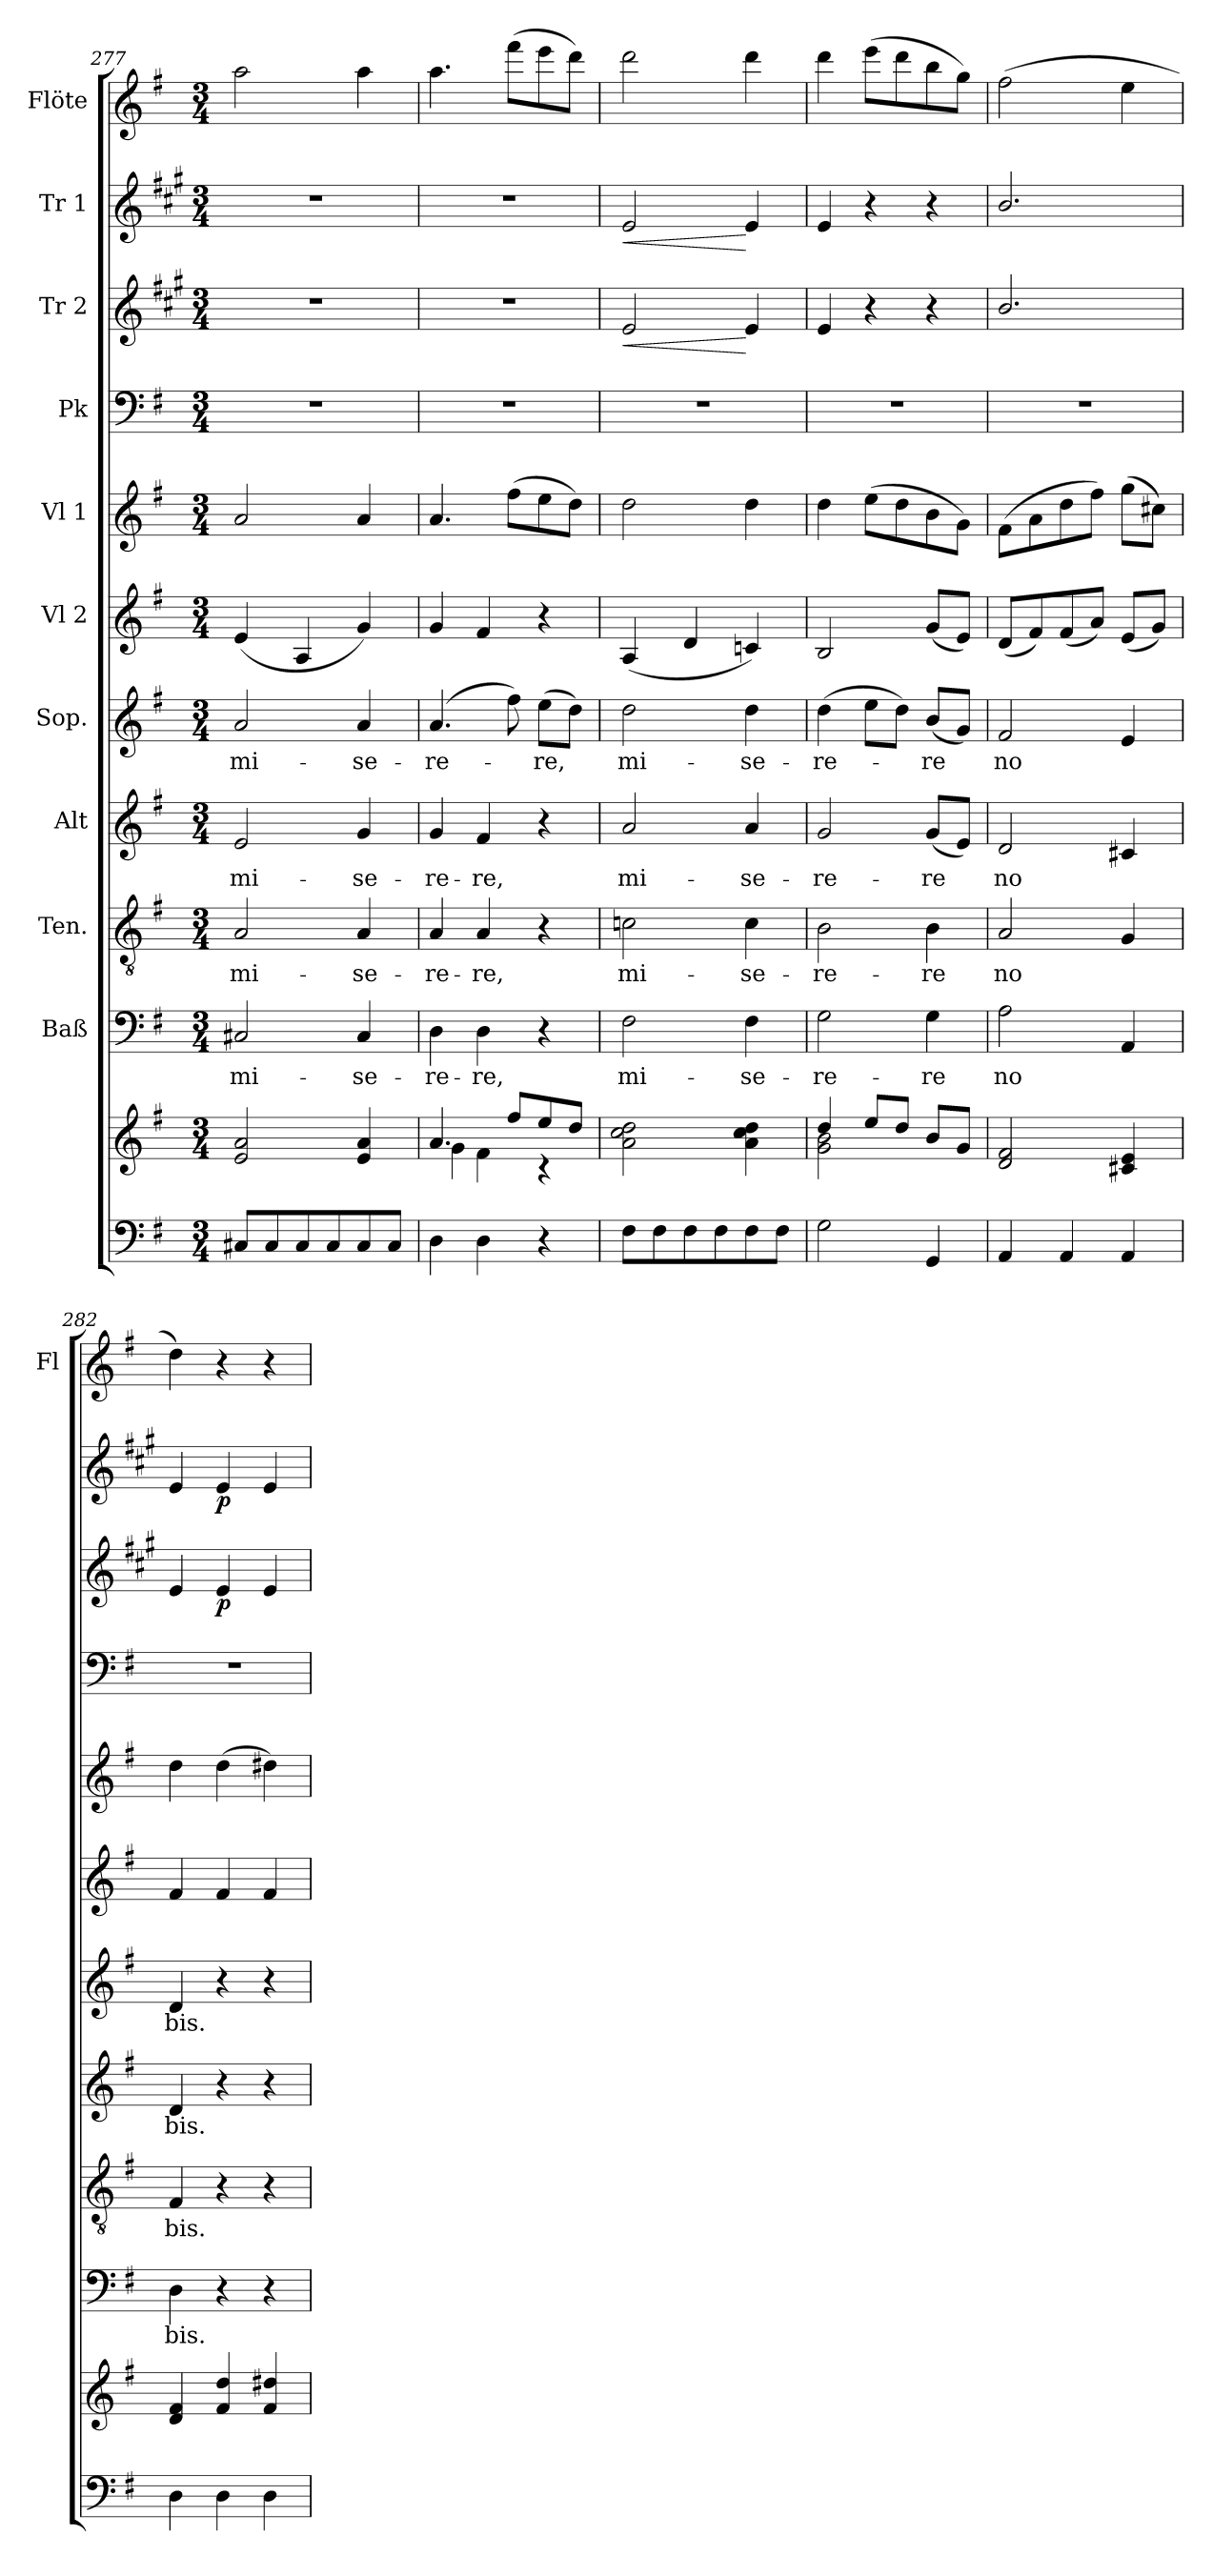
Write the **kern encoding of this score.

**kern	**kern	**kern	**text	**kern	**text	**kern	**text	**kern	**text	**kern	**kern	**kern	**kern	**dynam	**kern	**dynam	**kern
*part11	*part11	*part10	*part10	*part9	*part9	*part8	*part8	*part7	*part7	*part6	*part5	*part4	*part3	*part3	*part2	*part2	*part1
*staff12	*staff11	*staff10	*staff10	*staff9	*staff9	*staff8	*staff8	*staff7	*staff7	*staff6	*staff5	*staff4	*staff3	*staff3	*staff2	*staff2	*staff1
*	*	*I"Baß	*	*I"Ten.	*	*I"Alt	*	*I"Sop.	*	*I"Vl 2	*I"Vl 1	*I"Pk	*I"Tr 2	*	*I"Tr 1	*	*I"Flöte
*	*	*	*	*	*	*	*	*	*	*	*	*	*	*	*	*	*I'Fl
*clefF4	*clefG2	*clefF4	*	*clefGv2	*	*clefG2	*	*clefG2	*	*clefG2	*clefG2	*clefF4	*clefG2	*	*clefG2	*	*clefG2
*	*	*	*	*	*	*	*	*	*	*	*	*	*ITrd1c2	*	*ITrd1c2	*	*
*k[f#]	*k[f#]	*k[f#]	*	*k[f#]	*	*k[f#]	*	*k[f#]	*	*k[f#]	*k[f#]	*k[f#]	*k[f#]	*	*k[f#]	*	*k[f#]
*G:	*G:	*G:	*	*G:	*	*G:	*	*G:	*	*G:	*G:	*G:	*G:	*	*G:	*	*G:
*M3/4	*M3/4	*M3/4	*	*M3/4	*	*M3/4	*	*M3/4	*	*M3/4	*M3/4	*M3/4	*M3/4	*	*M3/4	*	*M3/4
=277	=277	=277	=277	=277	=277	=277	=277	=277	=277	=277	=277	=277	=277	=277	=277	=277	=277
!	!	!	!LO:LY:b	!	!LO:LY:b	!	!LO:LY:b	!	!LO:LY:b	!	!	!	!	!	!	!	!
8C#X/L	2e/ 2a/	2C#X/	mi-	2A/	mi-	2e/	mi-	2a/	mi-	(<4e/	2a/	2.r	2.r	.	2.r	.	2aa\
8C#/	.	.	.	.	.	.	.	.	.	.	.	.	.	.	.	.	.
8C#/	.	.	.	.	.	.	.	.	.	4A/	.	.	.	.	.	.	.
8C#/	.	.	.	.	.	.	.	.	.	.	.	.	.	.	.	.	.
!	!	!	!LO:LY:b	!	!LO:LY:b	!	!LO:LY:b	!	!LO:LY:b	!	!	!	!	!	!	!	!
8C#/	4e/ 4a/	4C#/	-se-	4A/	-se-	4g/	-se-	4a/	-se-	4g/)	4a/	.	.	.	.	.	4aa\
8C#/J	.	.	.	.	.	.	.	.	.	.	.	.	.	.	.	.	.
=278	=278	=278	=278	=278	=278	=278	=278	=278	=278	=278	=278	=278	=278	=278	=278	=278	=278
*	*^	*	*	*	*	*	*	*	*	*	*	*	*	*	*	*	*
!	!	!	!	!LO:LY:b	!	!LO:LY:b	!	!LO:LY:b	!	!LO:LY:b	!	!	!	!	!	!	!	!
4D\	4.a/	4g\	4D\	-re-	4A/	-re-	4g/	-re-	(4.a/	-re-	4g/	4.a/	2.r	2.r	.	2.r	.	4.aa\
!	!	!	!	!LO:LY:b	!	!LO:LY:b	!	!LO:LY:b	!	!	!	!	!	!	!	!	!	!
4D\	.	4f#\	4D\	-re,	4A/	-re,	4f#/	-re,	.	.	4f#/	.	.	.	.	.	.	.
.	8ff#/L	.	.	.	.	.	.	.	8ff#\)	.	.	(>8ff#\L	.	.	.	.	.	(>8fff#\L
!	!	!	!	!	!	!	!	!	!	!LO:LY:b	!	!	!	!	!	!	!	!
4r	8ee/	4rc	4r	.	4r	.	4r	.	(>8ee\L	-re,	4r	8ee\	.	.	.	.	.	8eee\
.	8dd/J	.	.	.	.	.	.	.	8dd\J)	.	.	8dd\J)	.	.	.	.	.	8ddd\J)
*	*v	*v	*	*	*	*	*	*	*	*	*	*	*	*	*	*	*	*
!!LO:PB:g=z
=279	=279	=279	=279	=279	=279	=279	=279	=279	=279	=279	=279	=279	=279	=279	=279	=279	=279
!	!	!	!LO:LY:b	!	!LO:LY:b	!	!LO:LY:b	!	!LO:LY:b	!	!	!	!	!LO:HP:b	!	!LO:HP:b	!
8F#\L	2a\ 2cc\ 2dd\	2F#\	mi-	2cn\	mi-	2a/	mi-	2dd\	mi-	(<4A/	2dd\	2.r	2d/	<	2d/	<	2ddd\
8F#\	.	.	.	.	.	.	.	.	.	.	.	.	.	.	.	.	.
8F#\	.	.	.	.	.	.	.	.	.	4d/	.	.	.	.	.	.	.
8F#\	.	.	.	.	.	.	.	.	.	.	.	.	.	.	.	.	.
!	!	!	!LO:LY:b	!	!LO:LY:b	!	!LO:LY:b	!	!LO:LY:b	!	!	!	!	!	!	!	!
8F#\	4a\ 4cc\ 4dd\	4F#\	-se-	4c\	-se-	4a/	-se-	4dd\	-se-	4cn/)	4dd\	.	4d/	[	4d/	[	4ddd\
8F#\J	.	.	.	.	.	.	.	.	.	.	.	.	.	.	.	.	.
=280	=280	=280	=280	=280	=280	=280	=280	=280	=280	=280	=280	=280	=280	=280	=280	=280	=280
*	*^	*	*	*	*	*	*	*	*	*	*	*	*	*	*	*	*
!	!	!	!	!LO:LY:b	!	!LO:LY:b	!	!LO:LY:b	!	!LO:LY:b	!	!	!	!	!	!	!	!
2G\	4dd/	2g\ 2b\	2G\	-re-	2B\	-re-	2g/	-re-	(>4dd\	-re-	2B/	4dd\	2.r	4d/	.	4d/	.	4ddd\
.	8ee/L	.	.	.	.	.	.	.	8ee\L	.	.	(>8ee\L	.	4r	.	4r	.	(>8eee\L
.	8dd/J	.	.	.	.	.	.	.	8dd\J)	.	.	8dd\	.	.	.	.	.	8ddd\
!	!	!	!	!LO:LY:b	!	!LO:LY:b	!	!LO:LY:b	!	!LO:LY:b	!	!	!	!	!	!	!	!
4GG/	8b/L	4ryy	4G\	-re	4B\	-re	(<8g/L	-re	(<8b/L	-re	(<8g/L	8b\	.	4r	.	4r	.	8bb\
.	8g/J	.	.	.	.	.	8e/J)	.	8g/J)	.	8e/J)	8g\J)	.	.	.	.	.	8gg\J)
*	*v	*v	*	*	*	*	*	*	*	*	*	*	*	*	*	*	*	*
=281	=281	=281	=281	=281	=281	=281	=281	=281	=281	=281	=281	=281	=281	=281	=281	=281	=281
!	!	!	!LO:LY:b	!	!LO:LY:b	!	!LO:LY:b	!	!LO:LY:b	!	!	!	!	!	!	!	!
4AA/	2d/ 2f#/	2A\	no	2A/	no	2d/	no	2f#/	no	(<8d/L	(>8f#\L	2.r	2.a/	.	2.a/	.	(>2ff#\
.	.	.	.	.	.	.	.	.	.	8f#/)	8a\	.	.	.	.	.	.
4AA/	.	.	.	.	.	.	.	.	.	(<8f#/	8dd\	.	.	.	.	.	.
.	.	.	.	.	.	.	.	.	.	8a/J)	8ff#\J)	.	.	.	.	.	.
4AA/	4c#X/ 4e/	4AA/	.	4G/	.	4c#X/	.	4e/	.	(<8e/L	(>8gg\L	.	.	.	.	.	4ee\
.	.	.	.	.	.	.	.	.	.	8g/J)	8cc#X\J)	.	.	.	.	.	.
=282	=282	=282	=282	=282	=282	=282	=282	=282	=282	=282	=282	=282	=282	=282	=282	=282	=282
!	!	!	!LO:LY:b	!	!LO:LY:b	!	!LO:LY:b	!	!LO:LY:b	!	!	!	!	!	!	!	!
4D\	4d/ 4f#/	4D\	bis.	4F#/	bis.	4d/	bis.	4d/	bis.	4f#/	4dd\	2.r	4d/	.	4d/	.	4dd\)
!	!	!	!	!	!	!	!	!	!	!	!	!	!	!LO:DY:b	!	!LO:DY:b	!
4D\	4f#/ 4dd/	4r	.	4r	.	4r	.	4r	.	4f#/	(>4dd\	.	4d/	p	4d/	p	4r
4D\	4f#/ 4dd#X/	4r	.	4r	.	4r	.	4r	.	4f#/	4dd#X\)	.	4d/	.	4d/	.	4r
=	=	=	=	=	=	=	=	=	=	=	=	=	=	=	=	=	=
*-	*-	*-	*-	*-	*-	*-	*-	*-	*-	*-	*-	*-	*-	*-	*-	*-	*-
